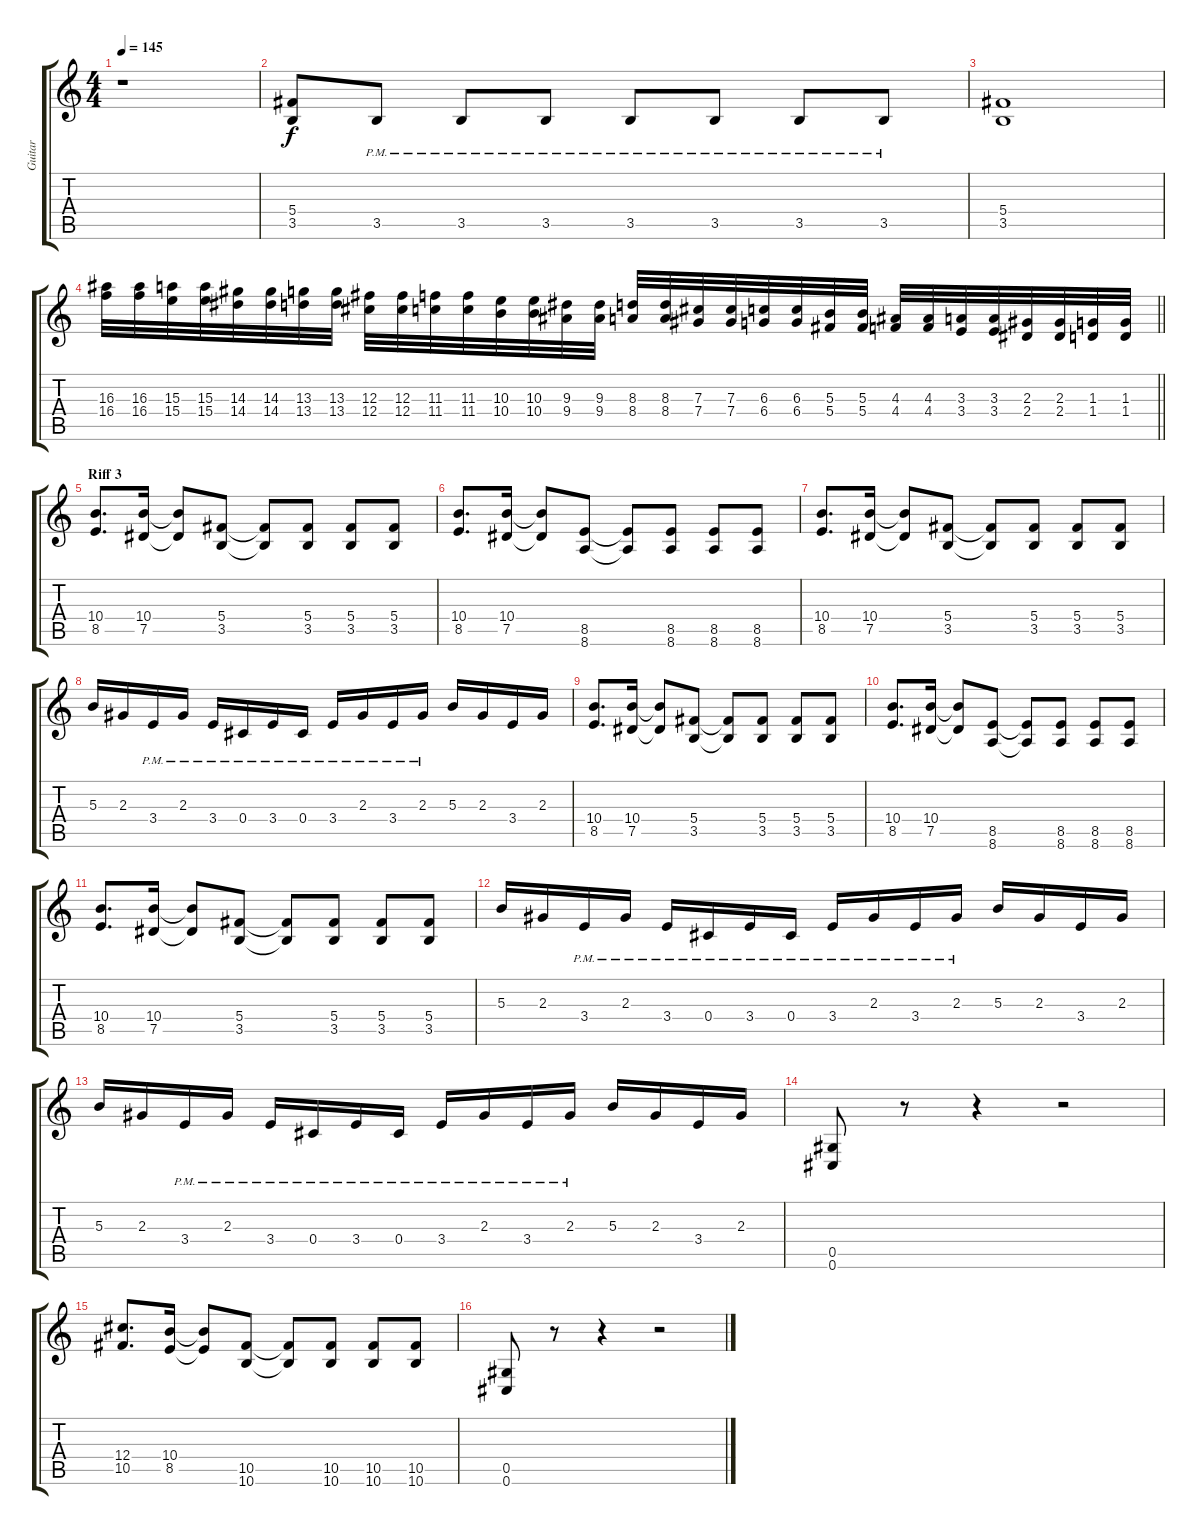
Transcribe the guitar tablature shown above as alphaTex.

\track ("Guitar" "Guitar") {instrument distortionguitar}
\staff {score tabs}
\tuning (Eb4 Bb3 Gb3 Db3 Ab2 Db2) {hide}
\ts (4 4)
\tempo 145
\clef g2
\ks c
r.1{dy f} |
(5.4 3.5).8 3.5{pm}.8 3.5{pm}.8 3.5{pm}.8 3.5{pm}.8 3.5{pm}.8 3.5{pm}.8 3.5{pm}.8 |
(5.4 3.5).1 |
\barLineRight lightlight
(16.3 16.4).32{volume 16 instrument guitarfretnoise} (16.3 16.4).32 (15.3 15.4).32 (15.3 15.4).32 (14.3 14.4).32 (14.3 14.4).32 (13.3 13.4).32 (13.3 13.4).32 (12.3 12.4).32 (12.3 12.4).32 (11.3 11.4).32 (11.3 11.4).32 (10.3 10.4).32 (10.3 10.4).32 (9.3 9.4).32 (9.3 9.4).32 (8.3 8.4).32 (8.3 8.4).32 (7.3 7.4).32 (7.3 7.4).32 (6.3 6.4).32 (6.3 6.4).32 (5.3 5.4).32 (5.3 5.4).32 (4.3 4.4).32 (4.3 4.4).32 (3.3 3.4).32 (3.3 3.4).32 (2.3 2.4).32 (2.3 2.4).32 (1.3 1.4).32 (1.3 1.4).32 |
\section ("" "Riff 3")
(10.4 8.5).8{d volume 14 instrument distortionguitar} (10.4 7.5).16 (10.4{t} 7.5{t}).8 (5.4 3.5).8 (5.4{t} 3.5{t}).8 (5.4 3.5).8 (5.4 3.5).8 (5.4 3.5).8 |
(10.4 8.5).8{d} (10.4 7.5).16 (10.4{t} 7.5{t}).8 (8.5 8.6).8 (8.5{t} 8.6{t}).8 (8.5 8.6).8 (8.5 8.6).8 (8.5 8.6).8 |
(10.4 8.5).8{d} (10.4 7.5).16 (10.4{t} 7.5{t}).8 (5.4 3.5).8 (5.4{t} 3.5{t}).8 (5.4 3.5).8 (5.4 3.5).8 (5.4 3.5).8 |
5.3.16 2.3.16 3.4{pm}.16 2.3{pm}.16 3.4{pm}.16 0.4{pm}.16 3.4{pm}.16 0.4{pm}.16 3.4{pm}.16 2.3{pm}.16 3.4{pm}.16 2.3{pm}.16 5.3.16 2.3.16 3.4.16 2.3.16 |
(10.4 8.5).8{d} (10.4 7.5).16 (10.4{t} 7.5{t}).8 (5.4 3.5).8 (5.4{t} 3.5{t}).8 (5.4 3.5).8 (5.4 3.5).8 (5.4 3.5).8 |
(10.4 8.5).8{d} (10.4 7.5).16 (10.4{t} 7.5{t}).8 (8.5 8.6).8 (8.5{t} 8.6{t}).8 (8.5 8.6).8 (8.5 8.6).8 (8.5 8.6).8 |
(10.4 8.5).8{d} (10.4 7.5).16 (10.4{t} 7.5{t}).8 (5.4 3.5).8 (5.4{t} 3.5{t}).8 (5.4 3.5).8 (5.4 3.5).8 (5.4 3.5).8 |
5.3.16 2.3.16 3.4{pm}.16 2.3{pm}.16 3.4{pm}.16 0.4{pm}.16 3.4{pm}.16 0.4{pm}.16 3.4{pm}.16 2.3{pm}.16 3.4{pm}.16 2.3{pm}.16 5.3.16 2.3.16 3.4.16 2.3.16 |
5.3.16 2.3.16 3.4{pm}.16 2.3{pm}.16 3.4{pm}.16 0.4{pm}.16 3.4{pm}.16 0.4{pm}.16 3.4{pm}.16 2.3{pm}.16 3.4{pm}.16 2.3{pm}.16 5.3.16 2.3.16 3.4.16 2.3.16 |
(0.5 0.6).8 r.8 r.4 r.2 |
(12.4 10.5).8{d} (10.4 8.5).16 (10.4{t} 8.5{t}).8 (10.5 10.6).8 (10.5{t} 10.6{t}).8 (10.5 10.6).8 (10.5 10.6).8 (10.5 10.6).8 |
(0.5 0.6).8 r.8 r.4 r.2
